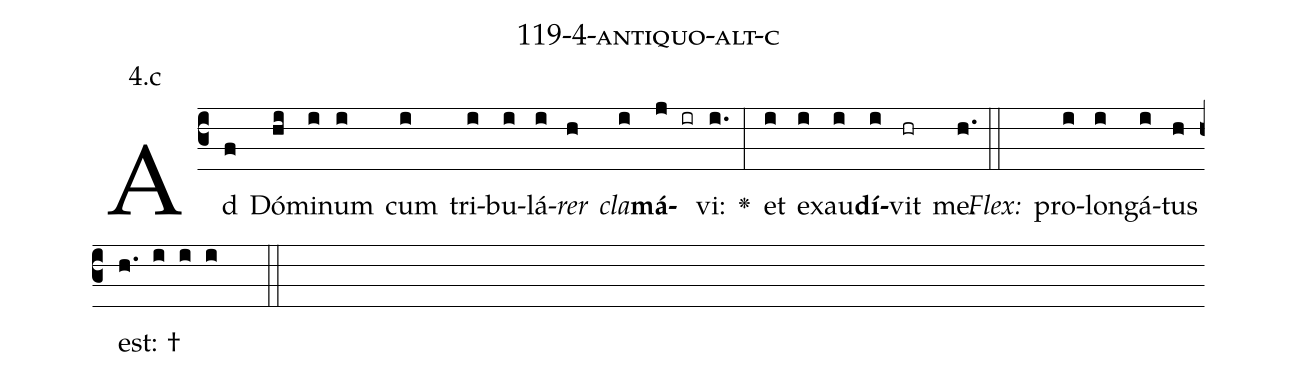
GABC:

name: 119-4-antiquo-alt-c;
annotation: 4.c;
%%
(c3)Ad(f) Dó(hi)mi(i)num(i) cum(i) tri(i)bu(i)lá(i)<i>rer</i>(h) <i>cla</i>(i)<b>má</b>(j ir)vi:(i.) <v>\greheightstar</v>(:) et(i) ex(i)au(i)<b>dí</b>(i)vit(hr) me.(h.) (::)
<i>Flex:</i>()  pro(i)lon(i)gá(i)tus(h) est: †(h. i i i  ::)

%E(i) u(i) o(i) u(i) a(i) e.(h.) (::)
